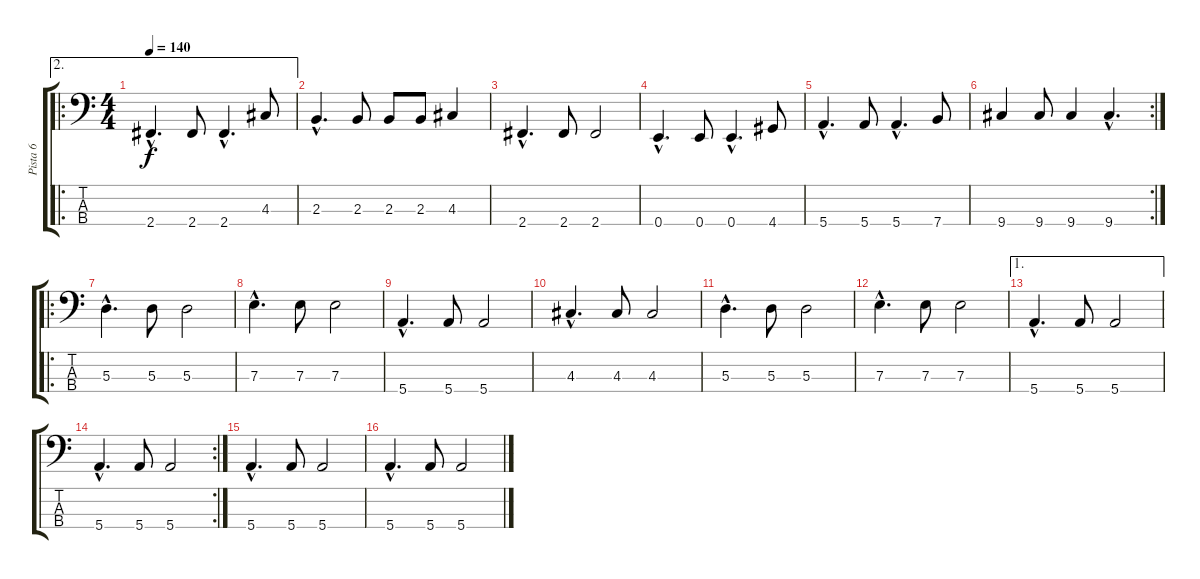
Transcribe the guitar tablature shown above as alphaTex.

\track ("Pista 6" "Pista 6") {instrument electricbasspick}
\staff {score tabs}
\tuning (G2 D2 A1 E1) {hide}
\ae 2
\ro
\ts (4 4)
\tempo 140
\clef f4
\ks c
2.4{hac}.4{d dy f} 2.4.8 2.4{hac}.4{d} 4.3.8 |
2.3{hac}.4{d} 2.3.8 2.3.8 2.3.8 4.3.4 |
2.4{hac}.4{d} 2.4.8 2.4.2 |
0.4{hac}.4{d} 0.4.8 0.4{hac}.4{d} 4.4.8 |
5.4{hac}.4{d} 5.4.8 5.4{hac}.4{d} 7.4.8 |
\rc 2
9.4.4 9.4.8 9.4.4 9.4{hac}.4{d} |
\ro
5.3{hac}.4{d} 5.3.8 5.3.2 |
7.3{hac}.4{d} 7.3.8 7.3.2 |
5.4{hac}.4{d} 5.4.8 5.4.2 |
4.3{hac}.4{d} 4.3.8 4.3.2 |
5.3{hac}.4{d} 5.3.8 5.3.2 |
7.3{hac}.4{d} 7.3.8 7.3.2 |
\ae 1
5.4{hac}.4{d} 5.4.8 5.4.2 |
\rc 2
5.4{hac}.4{d} 5.4.8 5.4.2 |
5.4{hac}.4{d} 5.4.8 5.4.2 |
5.4{hac}.4{d} 5.4.8 5.4.2
